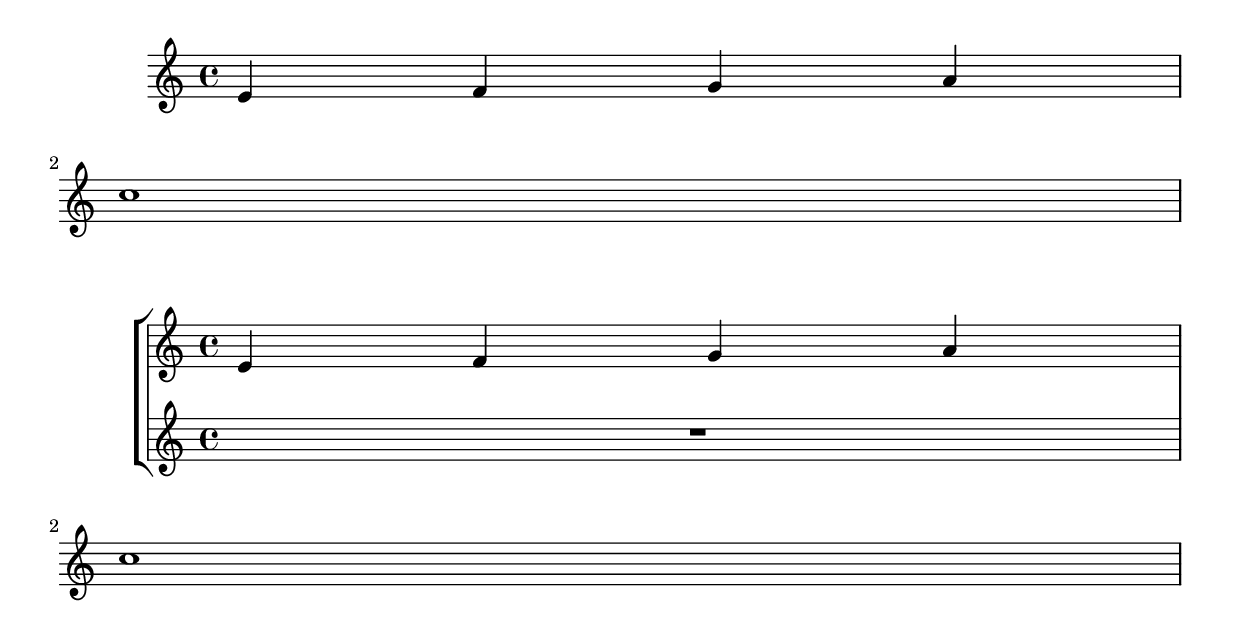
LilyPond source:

%% Do not edit this file; it is automatically
%% generated from LSR http://lsr.dsi.unimi.it
%% This file is in the public domain.
\version "2.13.16"

\header {
  lsrtags = "staff-notation, tweaks-and-overrides, breaks"

%% Translation of GIT committish: 00ef2ac3dd16e21c9ffdffaa4d6d043a3f1a76e6
  texidoces = "
El primer pentagrama vacío también se puede suprimir de la
partitura estableciendo la propiedad @code{remove-first} de
@code{VerticalAxisGroup}.  Esto se puede hacer globalmente dentro
del bloque @code{\\layout}, o localmente dentro del pentagrama
concreto que se quiere suprimir.  En este último caso, tenemos que
especificar el contexto (@code{Staff} se aplica sólo al pentagrama
actual) delante de la propiedad.

El pentagrama inferior del segundo grupo no se elimina, porque el
ajuste sólo se aplica al pentagrama concreto dentro del que se
escribe.

"
  doctitlees = "Quitar la primera línea vacía"


%% Translation of GIT committish: d96023d8792c8af202c7cb8508010c0d3648899d
  texidocde = "
Ein leeres Notensystem kann auch aus der ersten Zeile einer Partitur
entfernt werden, indem die Eigenschaft @code{remove-first} der
@code{VerticalAxisGroup}-Eigenschaft eingesetzt wird.  Das kann
man global in einer @code{\\layout}-Umgebung oder lokal in dem
bestimmten Notensystem machen, das entfernt werden soll.  In letzterem
Fall muss man den Kontext angeben.

Das untere Notensystem der zweiten Systemgruppe wird nicht entfernt,
weil in die Einstellungen in dem Schnipsel nur für das eine Notensystem
gültig sind.

"
  doctitlede = "Die erste leere Notenzeile auch entfernen"

%% Translation of GIT committish: d78027a94928ddcdd18fd6534cbe6d719f80b6e6
  texidocfr = "
Par défaut, le premier système comportera absolument toutes les portées.
Si vous voulez masquer les portées vides y compris pour le premier
système, vous devrez activer la propriété @code{remove-first} du
@code{VerticalAxisGroup}.  Mentionnée dans un bloc @code{\\layout},
cette commande agira de manière globale.  Pour qu'elle ne soit effective
que pour une portée individuelle, vous devrez également spécifier le
contexte (@code{Staff} pour qu'il ne concerne que la portée en cours) en
préfixe de la propriété. 

La première ligne inférieure du deuxième @code{StaffGroup} est bien
présente, pour la simple raison que le réglage en question ne s'applique
qu'à la portée dans laquelle il a été inscrit.

"
  doctitlefr = "Masquage de la première ligne si elle est vide"


  texidoc = "
The first empty staff can also be removed from the score by setting the
@code{VerticalAxisGroup} property @code{remove-first}. This can be done
globally inside the @code{\\layout} block, or locally inside the
specific staff that should be removed.  In the latter case, you have to
specify the context (@code{Staff} applies only to the current staff) in
front of the property.

The lower staff of the second staff group is not removed, because the
setting applies only to the specific staff inside of which it is
written.

"
  doctitle = "Removing the first empty line"
} % begin verbatim

\layout {
  \context {
    \RemoveEmptyStaffContext
    % To use the setting globally, uncomment the following line:
    % \override VerticalAxisGroup #'remove-first = ##t
  }
}
\new StaffGroup <<
  \new Staff \relative c' {
    e4 f g a \break
    c1
  }
  \new Staff {
    % To use the setting globally, comment this line,
    % uncomment the line in the \layout block above
    \override Staff.VerticalAxisGroup #'remove-first = ##t
    R1 \break
    R
  }
>>
\new StaffGroup <<
  \new Staff \relative c' {
    e4 f g a \break
    c1
  }
  \new Staff {
    R1 \break
    R
  }
>>

